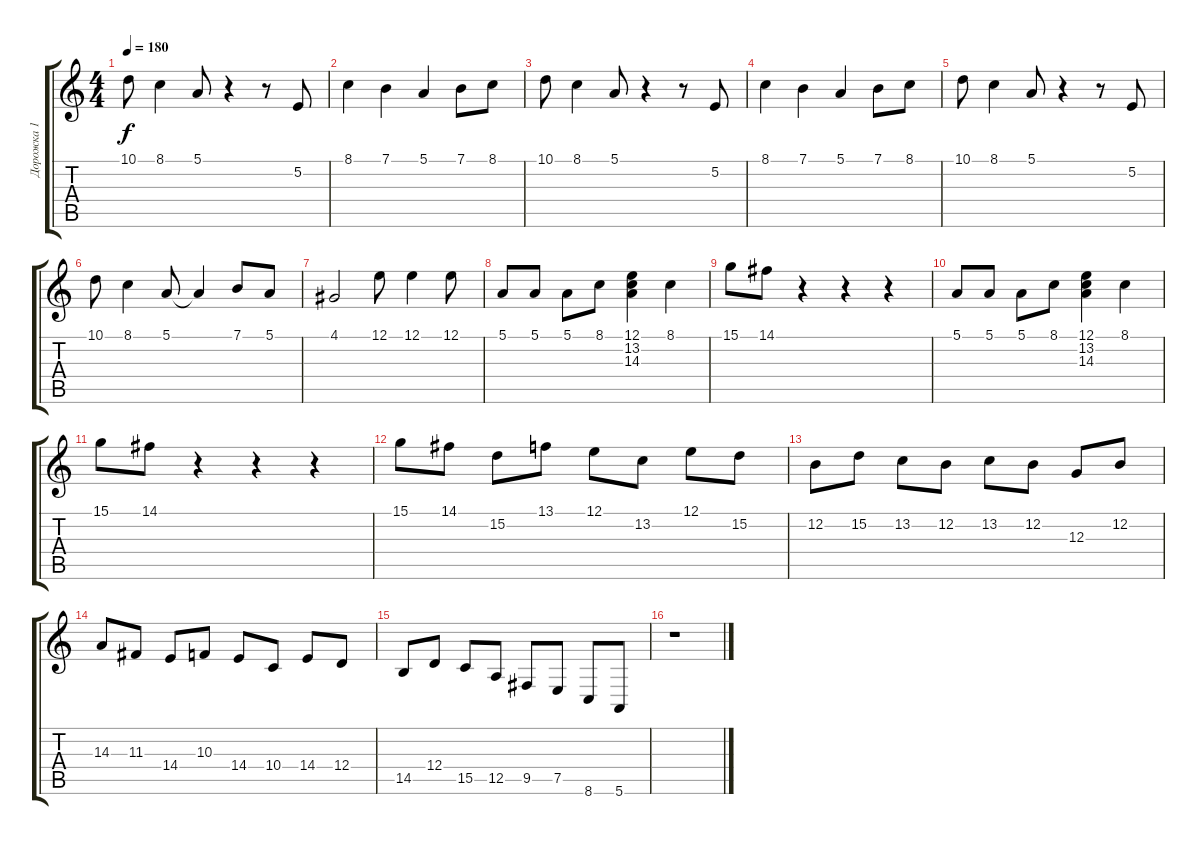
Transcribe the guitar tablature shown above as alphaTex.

\track ("Дорожка 1" "Дорожка 1") {instrument acousticgrandpiano}
\staff {score tabs}
\tuning (E4 B3 G3 D3 A2 E2) {hide}
\ts (4 4)
\tempo 180
\clef g2
\ks c
10.1.8{dy f} 8.1.4 5.1.8 r.4 r.8 5.2.8 |
8.1.4 7.1.4 5.1.4 7.1.8 8.1.8 |
10.1.8 8.1.4 5.1.8 r.4 r.8 5.2.8 |
8.1.4 7.1.4 5.1.4 7.1.8 8.1.8 |
10.1.8 8.1.4 5.1.8 r.4 r.8 5.2.8 |
10.1.8 8.1.4 5.1.8 5.1{t}.4 7.1.8 5.1.8 |
4.1.2 12.1.8 12.1.4 12.1.8 |
5.1.8 5.1.8 5.1.8 8.1.8 (12.1 13.2 14.3).4 8.1.4 |
15.1.8 14.1.8 r.4 r.4 r.4 |
5.1.8 5.1.8 5.1.8 8.1.8 (12.1 13.2 14.3).4 8.1.4 |
15.1.8 14.1.8 r.4 r.4 r.4 |
15.1.8 14.1.8 15.2.8 13.1.8 12.1.8 13.2.8 12.1.8 15.2.8 |
12.2.8 15.2.8 13.2.8 12.2.8 13.2.8 12.2.8 12.3.8 12.2.8 |
14.3.8 11.3.8 14.4.8 10.3.8 14.4.8 10.4.8 14.4.8 12.4.8 |
14.5.8 12.4.8 15.5.8 12.5.8 9.5.8 7.5.8 8.6.8 5.6.8 |
r.1
